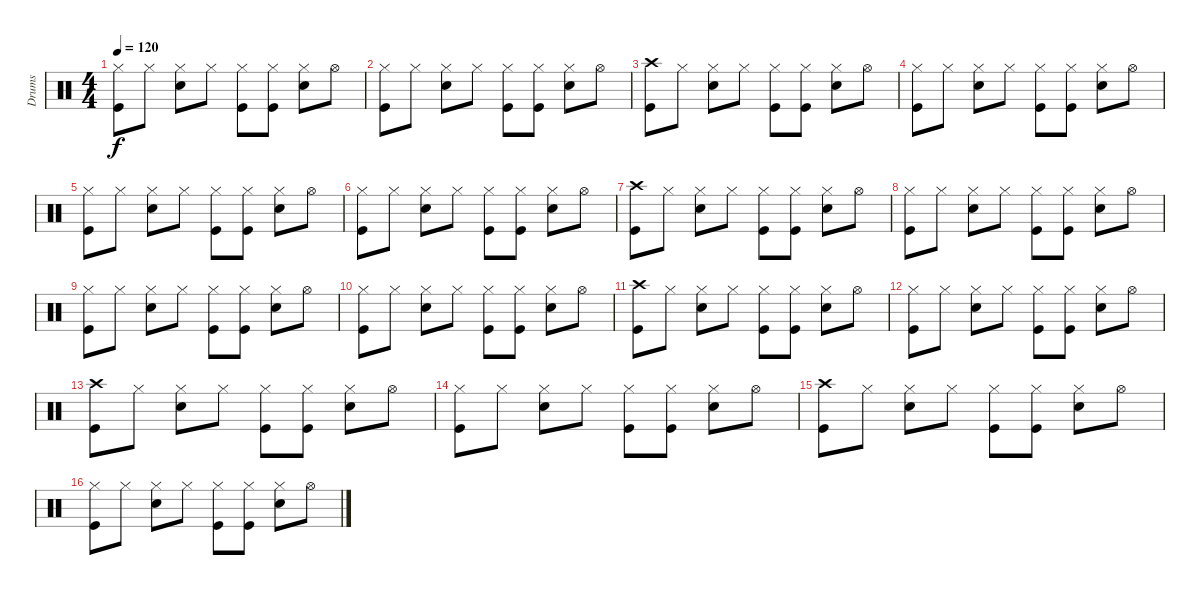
\track ("Drums" "Drums") {instrument percussion}
\staff {score}
\articulation defaults
\ts (4 4)
\tempo 120
\clef neutral
\ks c
("Hi-Hat (closed)" "Kick (hit)").8{dy f} "Hi-Hat (closed)".8 ("Hi-Hat (closed)" "Electric Snare (hit)").8 "Hi-Hat (closed)".8 ("Hi-Hat (closed)" "Kick (hit)").8 ("Hi-Hat (closed)" "Kick (hit)").8 ("Hi-Hat (closed)" "Electric Snare (hit)").8 "Hi-Hat (open)".8 |
("Hi-Hat (closed)" "Kick (hit)").8 "Hi-Hat (closed)".8 ("Hi-Hat (closed)" "Electric Snare (hit)").8 "Hi-Hat (closed)".8 ("Hi-Hat (closed)" "Kick (hit)").8 ("Hi-Hat (closed)" "Kick (hit)").8 ("Hi-Hat (closed)" "Electric Snare (hit)").8 "Hi-Hat (open)".8 |
("Crash high (hit)" "Kick (hit)").8 "Hi-Hat (closed)".8 ("Hi-Hat (closed)" "Electric Snare (hit)").8 "Hi-Hat (closed)".8 ("Hi-Hat (closed)" "Kick (hit)").8 ("Hi-Hat (closed)" "Kick (hit)").8 ("Hi-Hat (closed)" "Electric Snare (hit)").8 "Hi-Hat (open)".8 |
("Hi-Hat (closed)" "Kick (hit)").8 "Hi-Hat (closed)".8 ("Hi-Hat (closed)" "Electric Snare (hit)").8 "Hi-Hat (closed)".8 ("Hi-Hat (closed)" "Kick (hit)").8 ("Hi-Hat (closed)" "Kick (hit)").8 ("Hi-Hat (closed)" "Electric Snare (hit)").8 "Hi-Hat (open)".8 |
("Hi-Hat (closed)" "Kick (hit)").8 "Hi-Hat (closed)".8 ("Hi-Hat (closed)" "Electric Snare (hit)").8 "Hi-Hat (closed)".8 ("Hi-Hat (closed)" "Kick (hit)").8 ("Hi-Hat (closed)" "Kick (hit)").8 ("Hi-Hat (closed)" "Electric Snare (hit)").8 "Hi-Hat (open)".8 |
("Hi-Hat (closed)" "Kick (hit)").8 "Hi-Hat (closed)".8 ("Hi-Hat (closed)" "Electric Snare (hit)").8 "Hi-Hat (closed)".8 ("Hi-Hat (closed)" "Kick (hit)").8 ("Hi-Hat (closed)" "Kick (hit)").8 ("Hi-Hat (closed)" "Electric Snare (hit)").8 "Hi-Hat (open)".8 |
("Crash high (hit)" "Kick (hit)").8 "Hi-Hat (closed)".8 ("Hi-Hat (closed)" "Electric Snare (hit)").8 "Hi-Hat (closed)".8 ("Hi-Hat (closed)" "Kick (hit)").8 ("Hi-Hat (closed)" "Kick (hit)").8 ("Hi-Hat (closed)" "Electric Snare (hit)").8 "Hi-Hat (open)".8 |
("Hi-Hat (closed)" "Kick (hit)").8 "Hi-Hat (closed)".8 ("Hi-Hat (closed)" "Electric Snare (hit)").8 "Hi-Hat (closed)".8 ("Hi-Hat (closed)" "Kick (hit)").8 ("Hi-Hat (closed)" "Kick (hit)").8 ("Hi-Hat (closed)" "Electric Snare (hit)").8 "Hi-Hat (open)".8 |
("Hi-Hat (closed)" "Kick (hit)").8 "Hi-Hat (closed)".8 ("Hi-Hat (closed)" "Electric Snare (hit)").8 "Hi-Hat (closed)".8 ("Hi-Hat (closed)" "Kick (hit)").8 ("Hi-Hat (closed)" "Kick (hit)").8 ("Hi-Hat (closed)" "Electric Snare (hit)").8 "Hi-Hat (open)".8 |
("Hi-Hat (closed)" "Kick (hit)").8 "Hi-Hat (closed)".8 ("Hi-Hat (closed)" "Electric Snare (hit)").8 "Hi-Hat (closed)".8 ("Hi-Hat (closed)" "Kick (hit)").8 ("Hi-Hat (closed)" "Kick (hit)").8 ("Hi-Hat (closed)" "Electric Snare (hit)").8 "Hi-Hat (open)".8 |
("Crash high (hit)" "Kick (hit)").8 "Hi-Hat (closed)".8 ("Hi-Hat (closed)" "Electric Snare (hit)").8 "Hi-Hat (closed)".8 ("Hi-Hat (closed)" "Kick (hit)").8 ("Hi-Hat (closed)" "Kick (hit)").8 ("Hi-Hat (closed)" "Electric Snare (hit)").8 "Hi-Hat (open)".8 |
("Hi-Hat (closed)" "Kick (hit)").8 "Hi-Hat (closed)".8 ("Hi-Hat (closed)" "Electric Snare (hit)").8 "Hi-Hat (closed)".8 ("Hi-Hat (closed)" "Kick (hit)").8 ("Hi-Hat (closed)" "Kick (hit)").8 ("Hi-Hat (closed)" "Electric Snare (hit)").8 "Hi-Hat (open)".8 |
("Crash high (hit)" "Kick (hit)").8 "Hi-Hat (closed)".8 ("Hi-Hat (closed)" "Electric Snare (hit)").8 "Hi-Hat (closed)".8 ("Hi-Hat (closed)" "Kick (hit)").8 ("Hi-Hat (closed)" "Kick (hit)").8 ("Hi-Hat (closed)" "Electric Snare (hit)").8 "Hi-Hat (open)".8 |
("Hi-Hat (closed)" "Kick (hit)").8 "Hi-Hat (closed)".8 ("Hi-Hat (closed)" "Electric Snare (hit)").8 "Hi-Hat (closed)".8 ("Hi-Hat (closed)" "Kick (hit)").8 ("Hi-Hat (closed)" "Kick (hit)").8 ("Hi-Hat (closed)" "Electric Snare (hit)").8 "Hi-Hat (open)".8 |
("Crash high (hit)" "Kick (hit)").8 "Hi-Hat (closed)".8 ("Hi-Hat (closed)" "Electric Snare (hit)").8 "Hi-Hat (closed)".8 ("Hi-Hat (closed)" "Kick (hit)").8 ("Hi-Hat (closed)" "Kick (hit)").8 ("Hi-Hat (closed)" "Electric Snare (hit)").8 "Hi-Hat (open)".8 |
("Hi-Hat (closed)" "Kick (hit)").8 "Hi-Hat (closed)".8 ("Hi-Hat (closed)" "Electric Snare (hit)").8 "Hi-Hat (closed)".8 ("Hi-Hat (closed)" "Kick (hit)").8 ("Hi-Hat (closed)" "Kick (hit)").8 ("Hi-Hat (closed)" "Electric Snare (hit)").8 "Hi-Hat (open)".8
